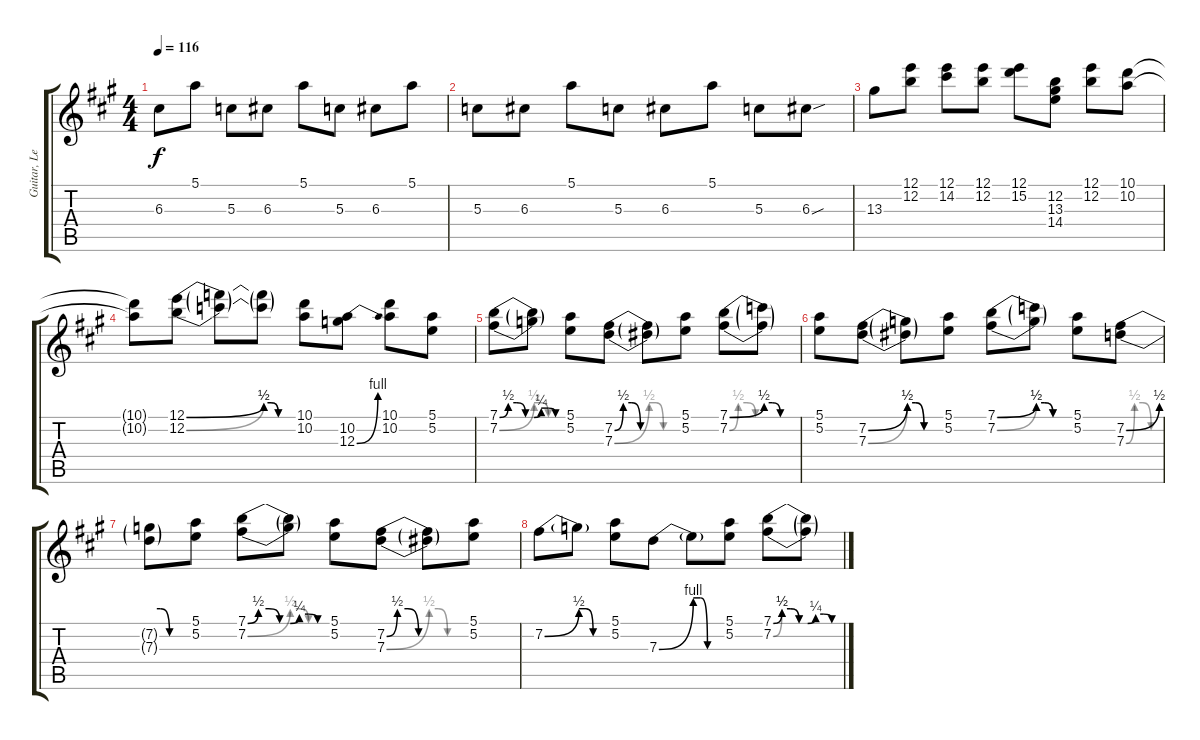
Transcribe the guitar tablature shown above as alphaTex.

\track ("Guitar, Lead" "Guitar, Le") {instrument distortionguitar}
\staff {score tabs}
\tuning (E4 B3 G3 D3 A2 E2) {hide}
\ts (4 4)
\tempo 116
\clef g2
\ks a
6.3.8{dy f} 5.1.8 5.3.8 6.3.8 5.1.8 5.3.8 6.3.8 5.1.8 |
5.3.8 6.3.8 5.1.8 5.3.8 6.3.8 5.1.8 5.3.8 6.3{sou}.8 |
13.3.8 (12.1 12.2).8 (12.1 14.2).8 (12.1 12.2).8 (12.1 15.2).8 (12.2 13.3 14.4).8 (12.1 12.2).8 (10.1 10.2).8 |
(10.1{t} 10.2{t}).8 (12.1{be (bend 0 0 60 2)} 12.2{be (bend 0 0 60 2)}).8 (12.1{t} 12.2{t}).8 (12.1{be (custom 0 2 15 2 30 0 60 0) t} 12.2{be (custom 0 2 15 2 30 0 60 0) t}).8 (10.1 10.2).8 (10.2 12.3{be (bend 0 0 60 4)}).8 (10.1 10.2).8 (5.1 5.2).8 |
(7.1{be (custom 0 0 15 2 30 2 45 0 60 0)} 7.2{be (bend 0 0 60 2)}).8 (7.1{be (custom 0 0 15 1 30 1 45 0 60 0) t} 7.2{be (custom 0 2 15 2 30 0 60 0) t}).8 (5.1 5.2).8 (7.2{be (custom 0 0 15 2 30 2 45 0 60 0)} 7.3{be (bend 0 0 60 2)}).8 (7.2{be (hold 0 0 60 0) t} 7.3{be (custom 0 2 15 2 30 0 60 0) t}).8 (5.1 5.2).8 (7.1{be (bend 0 0 60 2)} 7.2{be (custom 0 0 15 2 30 2 45 0 60 0)}).8 (7.1{be (custom 0 2 15 2 30 0 60 0) t} 7.2{be (hold 0 0 60 0) t}).8 |
(5.1 5.2).8 (7.2{be (bend 0 0 60 2)} 7.3{be (bend 0 0 60 2)}).8 (7.2{be (custom 0 2 15 2 30 0 60 0) t} 7.3{be (custom 0 2 15 2 30 0 60 0) t}).8 (5.1 5.2).8 (7.1{be (bend 0 0 60 2)} 7.2{be (bend 0 0 60 2)}).8 (7.1{be (custom 0 2 15 2 30 0 60 0) t} 7.2{be (custom 0 2 15 2 30 0 60 0) t}).8 (5.1 5.2).8 (7.2{be (bend 0 0 60 2)} 7.3{be (custom 0 0 15 2 30 2 45 0 60 0)}).8 |
(7.2{be (custom 0 2 15 2 30 0 60 0) t} 7.3{be (hold 0 0 60 0) t}).8 (5.1 5.2).8 (7.1{be (custom 0 0 15 2 30 2 45 0 60 0)} 7.2{be (bend 0 0 60 2)}).8 (7.1{be (custom 0 0 15 1 30 1 45 0 60 0) t} 7.2{be (custom 0 2 15 2 30 0 60 0) t}).8 (5.1 5.2).8 (7.2{be (custom 0 0 15 2 30 2 45 0 60 0)} 7.3{be (bend 0 0 60 2)}).8 (7.2{be (hold 0 0 60 0) t} 7.3{be (custom 0 2 15 2 30 0 60 0) t}).8 (5.1 5.2).8 |
7.2{be (bend 0 0 60 2)}.8 7.2{be (custom 0 2 15 2 30 0 60 0) t}.8 (5.1 5.2).8 7.3{be (bend 0 0 60 4)}.8 7.3{be (custom 0 4 15 4 30 0 60 0) t}.8 (5.1 5.2).8 (7.1{be (custom 0 0 15 2 30 2 45 0 60 0)} 7.2{be (custom 0 0 15 2 30 2 45 0 60 0)}).8 (7.1{be (custom 0 0 15 1 30 1 45 0 60 0) t} 7.2{be (hold 0 0 60 0) t}).8
